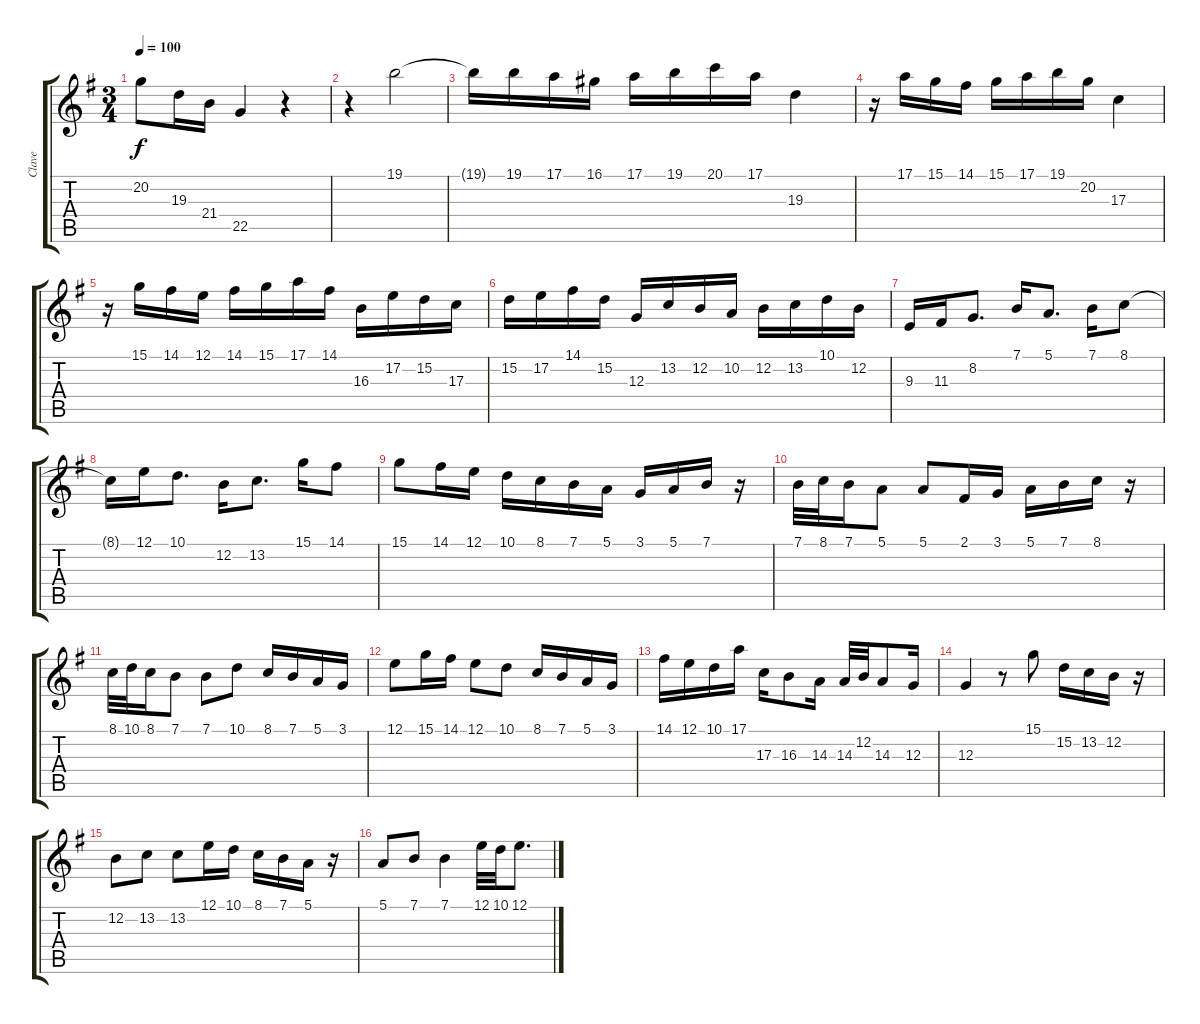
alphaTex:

\track ("Clave" "Clave") {instrument harpsichord}
\staff {score tabs}
\tuning (E4 B3 G3 D3 A2 E2) {hide}
\ts (3 4)
\tempo 100
\clef g2
\ks g
20.2.8{dy f} 19.3.16 21.4.16 22.5.4 r.4 |
r.4 19.1.2 |
19.1{t}.16 19.1.16 17.1.16 16.1.16 17.1.16 19.1.16 20.1.16 17.1.16 19.3.4 |
r.16 17.1.16 15.1.16 14.1.16 15.1.16 17.1.16 19.1.16 20.2.16 17.3.4 |
r.16 15.1.16 14.1.16 12.1.16 14.1.16 15.1.16 17.1.16 14.1.16 16.3.16 17.2.16 15.2.16 17.3.16 |
15.2.16 17.2.16 14.1.16 15.2.16 12.3.16 13.2.16 12.2.16 10.2.16 12.2.16 13.2.16 10.1.16 12.2.16 |
9.3.16 11.3.16 8.2.8{d} 7.1.16 5.1.8{d} 7.1.16 8.1.8 |
8.1{t}.16 12.1.16 10.1.8{d} 12.2.16 13.2.8{d} 15.1.16 14.1.8 |
15.1.8 14.1.16 12.1.16 10.1.16 8.1.16 7.1.16 5.1.16 3.1.16 5.1.16 7.1.16 r.16 |
7.1.32 8.1.32 7.1.16 5.1.8 5.1.8 2.1.16 3.1.16 5.1.16 7.1.16 8.1.16 r.16 |
8.1.32 10.1.32 8.1.16 7.1.8 7.1.8 10.1.8 8.1.16 7.1.16 5.1.16 3.1.16 |
12.1.8 15.1.16 14.1.16 12.1.8 10.1.8 8.1.16 7.1.16 5.1.16 3.1.16 |
14.1.16 12.1.16 10.1.16 17.1.16 17.3.16 16.3.8 14.3.16 14.3.32 12.2.32 14.3.8 12.3.16 |
12.3.4 r.8 15.1.8 15.2.16 13.2.16 12.2.16 r.16 |
12.2.8 13.2.8 13.2.8 12.1.16 10.1.16 8.1.16 7.1.16 5.1.16 r.16 |
5.1.8 7.1.8 7.1.4 12.1.32 10.1.32 12.1.8{d}
